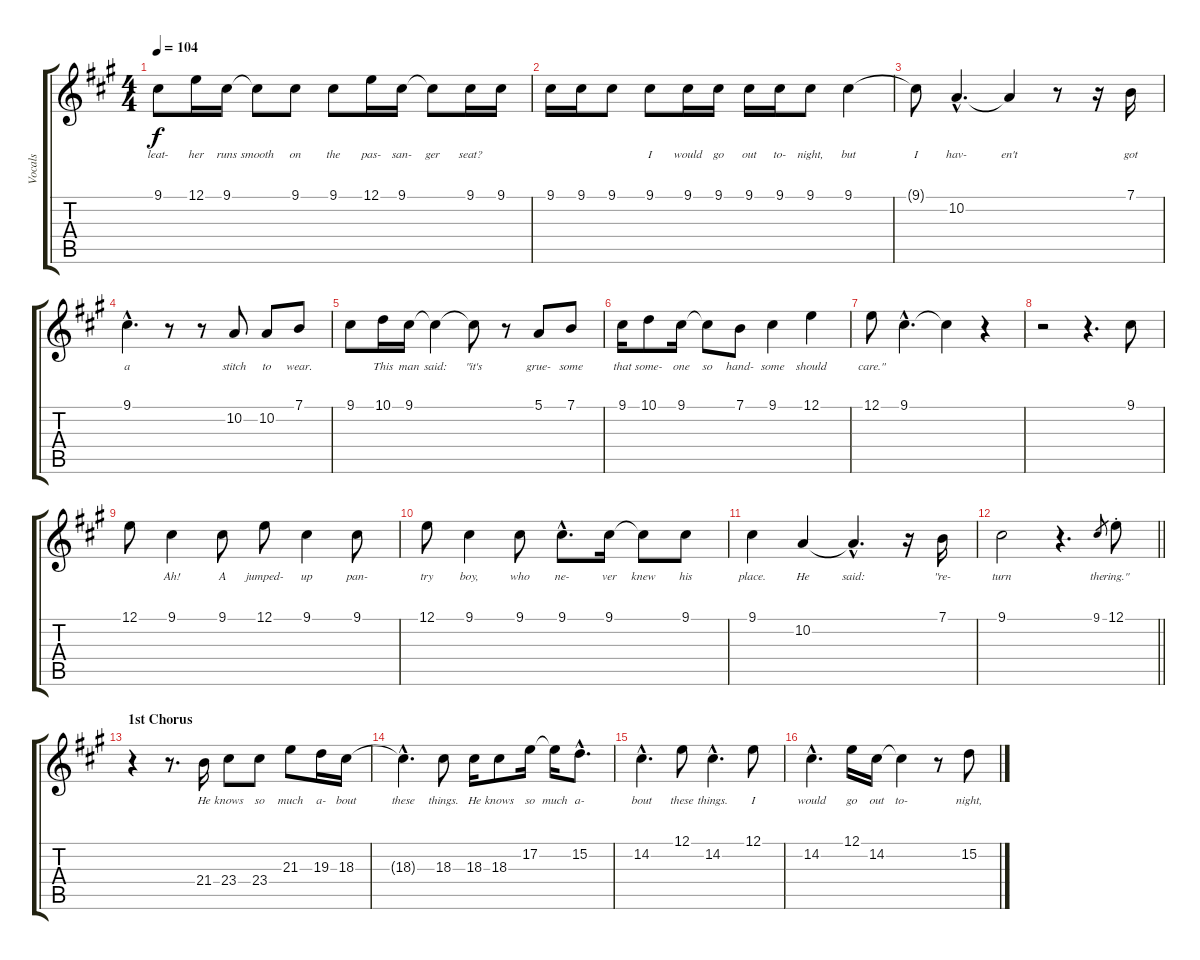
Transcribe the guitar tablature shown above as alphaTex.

\track ("Vocals" "Vocals") {instrument voiceoohs}
\staff {score tabs}
\tuning (E4 B3 G3 D3 A2 E2) {hide}
\ts (4 4)
\tempo 104
\clef g2
\ks a
9.1.8{lyrics (0 "leat-") lyrics (1 "") lyrics (2 "") lyrics (3 "") lyrics (4 "") dy f} 12.1.16{lyrics (0 "her") lyrics (1 "") lyrics (2 "") lyrics (3 "") lyrics (4 "")} 9.1.16{lyrics (0 "runs") lyrics (1 "") lyrics (2 "") lyrics (3 "") lyrics (4 "")} 9.1{t}.8{lyrics (0 "smooth") lyrics (1 "") lyrics (2 "") lyrics (3 "") lyrics (4 "")} 9.1.8{lyrics (0 "on") lyrics (1 "") lyrics (2 "") lyrics (3 "") lyrics (4 "")} 9.1.8{lyrics (0 "the") lyrics (1 "") lyrics (2 "") lyrics (3 "") lyrics (4 "")} 12.1.16{lyrics (0 "pas-") lyrics (1 "") lyrics (2 "") lyrics (3 "") lyrics (4 "")} 9.1.16{lyrics (0 "san-") lyrics (1 "") lyrics (2 "") lyrics (3 "") lyrics (4 "")} 9.1{t}.8{lyrics (0 "ger") lyrics (1 "") lyrics (2 "") lyrics (3 "") lyrics (4 "")} 9.1.16{lyrics (0 "seat?") lyrics (1 "") lyrics (2 "") lyrics (3 "") lyrics (4 "")} 9.1.16{lyrics (0 "") lyrics (1 "") lyrics (2 "") lyrics (3 "") lyrics (4 "")} |
9.1.16{lyrics (0 "") lyrics (1 "") lyrics (2 "") lyrics (3 "") lyrics (4 "")} 9.1.16{lyrics (0 "") lyrics (1 "") lyrics (2 "") lyrics (3 "") lyrics (4 "")} 9.1.8{lyrics (0 "") lyrics (1 "") lyrics (2 "") lyrics (3 "") lyrics (4 "")} 9.1.8{lyrics (0 "I") lyrics (1 "") lyrics (2 "") lyrics (3 "") lyrics (4 "")} 9.1.16{lyrics (0 "would") lyrics (1 "") lyrics (2 "") lyrics (3 "") lyrics (4 "")} 9.1.16{lyrics (0 "go") lyrics (1 "") lyrics (2 "") lyrics (3 "") lyrics (4 "")} 9.1.16{lyrics (0 "out") lyrics (1 "") lyrics (2 "") lyrics (3 "") lyrics (4 "")} 9.1.16{lyrics (0 "to-") lyrics (1 "") lyrics (2 "") lyrics (3 "") lyrics (4 "")} 9.1.8{lyrics (0 "night,") lyrics (1 "") lyrics (2 "") lyrics (3 "") lyrics (4 "")} 9.1.4{lyrics (0 "but") lyrics (1 "") lyrics (2 "") lyrics (3 "") lyrics (4 "")} |
9.1{t}.8{lyrics (0 "I") lyrics (1 "") lyrics (2 "") lyrics (3 "") lyrics (4 "")} 10.2{hac}.4{d lyrics (0 "hav-") lyrics (1 "") lyrics (2 "") lyrics (3 "") lyrics (4 "")} 10.2{t}.4{lyrics (0 "en't") lyrics (1 "") lyrics (2 "") lyrics (3 "") lyrics (4 "")} r.8 r.16 7.1.16{lyrics (0 "got") lyrics (1 "") lyrics (2 "") lyrics (3 "") lyrics (4 "")} |
9.1{hac}.4{d lyrics (0 "a") lyrics (1 "") lyrics (2 "") lyrics (3 "") lyrics (4 "")} r.8 r.8 10.2.8{lyrics (0 "stitch") lyrics (1 "") lyrics (2 "") lyrics (3 "") lyrics (4 "")} 10.2.8{lyrics (0 "to") lyrics (1 "") lyrics (2 "") lyrics (3 "") lyrics (4 "")} 7.1.8{lyrics (0 "wear.") lyrics (1 "") lyrics (2 "") lyrics (3 "") lyrics (4 "")} |
9.1.8{lyrics (0 "") lyrics (1 "") lyrics (2 "") lyrics (3 "") lyrics (4 "")} 10.1.16{lyrics (0 "This") lyrics (1 "") lyrics (2 "") lyrics (3 "") lyrics (4 "")} 9.1.16{lyrics (0 "man") lyrics (1 "") lyrics (2 "") lyrics (3 "") lyrics (4 "")} 9.1{t}.4{lyrics (0 "said:") lyrics (1 "") lyrics (2 "") lyrics (3 "") lyrics (4 "")} 9.1{t}.8{lyrics (0 "\"it's") lyrics (1 "") lyrics (2 "") lyrics (3 "") lyrics (4 "")} r.8 5.1.8{lyrics (0 "grue-") lyrics (1 "") lyrics (2 "") lyrics (3 "") lyrics (4 "")} 7.1.8{lyrics (0 "some") lyrics (1 "") lyrics (2 "") lyrics (3 "") lyrics (4 "")} |
9.1.16{lyrics (0 "that") lyrics (1 "") lyrics (2 "") lyrics (3 "") lyrics (4 "")} 10.1.8{lyrics (0 "some-") lyrics (1 "") lyrics (2 "") lyrics (3 "") lyrics (4 "")} 9.1.16{lyrics (0 "one") lyrics (1 "") lyrics (2 "") lyrics (3 "") lyrics (4 "")} 9.1{t}.8{lyrics (0 "so") lyrics (1 "") lyrics (2 "") lyrics (3 "") lyrics (4 "")} 7.1.8{lyrics (0 "hand-") lyrics (1 "") lyrics (2 "") lyrics (3 "") lyrics (4 "")} 9.1.4{lyrics (0 "some") lyrics (1 "") lyrics (2 "") lyrics (3 "") lyrics (4 "")} 12.1.4{lyrics (0 "should") lyrics (1 "") lyrics (2 "") lyrics (3 "") lyrics (4 "")} |
12.1.8{lyrics (0 "care.\"") lyrics (1 "") lyrics (2 "") lyrics (3 "") lyrics (4 "")} 9.1{hac}.4{d lyrics (0 "") lyrics (1 "") lyrics (2 "") lyrics (3 "") lyrics (4 "")} 9.1{t}.4{lyrics (0 "") lyrics (1 "") lyrics (2 "") lyrics (3 "") lyrics (4 "")} r.4 |
r.2 r.4{d} 9.1.8{lyrics (0 "") lyrics (1 "") lyrics (2 "") lyrics (3 "") lyrics (4 "")} |
12.1.8{lyrics (0 "") lyrics (1 "") lyrics (2 "") lyrics (3 "") lyrics (4 "")} 9.1.4{lyrics (0 "Ah!") lyrics (1 "") lyrics (2 "") lyrics (3 "") lyrics (4 "")} 9.1.8{lyrics (0 "A") lyrics (1 "") lyrics (2 "") lyrics (3 "") lyrics (4 "")} 12.1.8{lyrics (0 "jumped-") lyrics (1 "") lyrics (2 "") lyrics (3 "") lyrics (4 "")} 9.1.4{lyrics (0 "up") lyrics (1 "") lyrics (2 "") lyrics (3 "") lyrics (4 "")} 9.1.8{lyrics (0 "pan-") lyrics (1 "") lyrics (2 "") lyrics (3 "") lyrics (4 "")} |
12.1.8{lyrics (0 "try") lyrics (1 "") lyrics (2 "") lyrics (3 "") lyrics (4 "")} 9.1.4{lyrics (0 "boy,") lyrics (1 "") lyrics (2 "") lyrics (3 "") lyrics (4 "")} 9.1.8{lyrics (0 "who") lyrics (1 "") lyrics (2 "") lyrics (3 "") lyrics (4 "")} 9.1{hac}.8{d lyrics (0 "ne-") lyrics (1 "") lyrics (2 "") lyrics (3 "") lyrics (4 "")} 9.1.16{lyrics (0 "ver") lyrics (1 "") lyrics (2 "") lyrics (3 "") lyrics (4 "")} 9.1{t}.8{lyrics (0 "knew") lyrics (1 "") lyrics (2 "") lyrics (3 "") lyrics (4 "")} 9.1.8{lyrics (0 "his") lyrics (1 "") lyrics (2 "") lyrics (3 "") lyrics (4 "")} |
9.1.4{lyrics (0 "place.") lyrics (1 "") lyrics (2 "") lyrics (3 "") lyrics (4 "")} 10.2.4{lyrics (0 "He") lyrics (1 "") lyrics (2 "") lyrics (3 "") lyrics (4 "")} 10.2{hac t}.4{d lyrics (0 "said:") lyrics (1 "") lyrics (2 "") lyrics (3 "") lyrics (4 "")} r.16 7.1.16{lyrics (0 "\"re-") lyrics (1 "") lyrics (2 "") lyrics (3 "") lyrics (4 "")} |
\barLineRight lightlight
9.1.2{lyrics (0 "turn") lyrics (1 "") lyrics (2 "") lyrics (3 "") lyrics (4 "")} r.4{d} 9.1.8{lyrics (0 "the") lyrics (1 "") lyrics (2 "") lyrics (3 "") lyrics (4 "") gr} 12.1{st}.8{lyrics (0 "ring.\"") lyrics (1 "") lyrics (2 "") lyrics (3 "") lyrics (4 "")} |
\section ("" "1st Chorus")
r.4 r.8{d} 21.4.16{lyrics (0 "He") lyrics (1 "") lyrics (2 "") lyrics (3 "") lyrics (4 "")} 23.4.8{lyrics (0 "knows") lyrics (1 "") lyrics (2 "") lyrics (3 "") lyrics (4 "")} 23.4.8{lyrics (0 "so") lyrics (1 "") lyrics (2 "") lyrics (3 "") lyrics (4 "")} 21.3.8{lyrics (0 "much") lyrics (1 "") lyrics (2 "") lyrics (3 "") lyrics (4 "")} 19.3.16{lyrics (0 "a-") lyrics (1 "") lyrics (2 "") lyrics (3 "") lyrics (4 "")} 18.3.16{lyrics (0 "bout") lyrics (1 "") lyrics (2 "") lyrics (3 "") lyrics (4 "")} |
18.3{hac t}.4{d lyrics (0 "these") lyrics (1 "") lyrics (2 "") lyrics (3 "") lyrics (4 "")} 18.3.8{lyrics (0 "things.") lyrics (1 "") lyrics (2 "") lyrics (3 "") lyrics (4 "")} 18.3.16{lyrics (0 "He") lyrics (1 "") lyrics (2 "") lyrics (3 "") lyrics (4 "")} 18.3.8{lyrics (0 "knows") lyrics (1 "") lyrics (2 "") lyrics (3 "") lyrics (4 "")} 17.2.16{lyrics (0 "so") lyrics (1 "") lyrics (2 "") lyrics (3 "") lyrics (4 "")} 17.2{t}.16{lyrics (0 "much") lyrics (1 "") lyrics (2 "") lyrics (3 "") lyrics (4 "")} 15.2{hac}.8{d lyrics (0 "a-") lyrics (1 "") lyrics (2 "") lyrics (3 "") lyrics (4 "")} |
14.2{hac}.4{d lyrics (0 "bout") lyrics (1 "") lyrics (2 "") lyrics (3 "") lyrics (4 "")} 12.1.8{lyrics (0 "these") lyrics (1 "") lyrics (2 "") lyrics (3 "") lyrics (4 "")} 14.2{hac}.4{d lyrics (0 "things.") lyrics (1 "") lyrics (2 "") lyrics (3 "") lyrics (4 "")} 12.1.8{lyrics (0 "I") lyrics (1 "") lyrics (2 "") lyrics (3 "") lyrics (4 "")} |
14.2{hac}.4{d lyrics (0 "would") lyrics (1 "") lyrics (2 "") lyrics (3 "") lyrics (4 "")} 12.1.16{lyrics (0 "go") lyrics (1 "") lyrics (2 "") lyrics (3 "") lyrics (4 "")} 14.2.16{lyrics (0 "out") lyrics (1 "") lyrics (2 "") lyrics (3 "") lyrics (4 "")} 14.2{t}.4{lyrics (0 "to-") lyrics (1 "") lyrics (2 "") lyrics (3 "") lyrics (4 "")} r.8 15.2.8{lyrics (0 "night,") lyrics (1 "") lyrics (2 "") lyrics (3 "") lyrics (4 "")}
